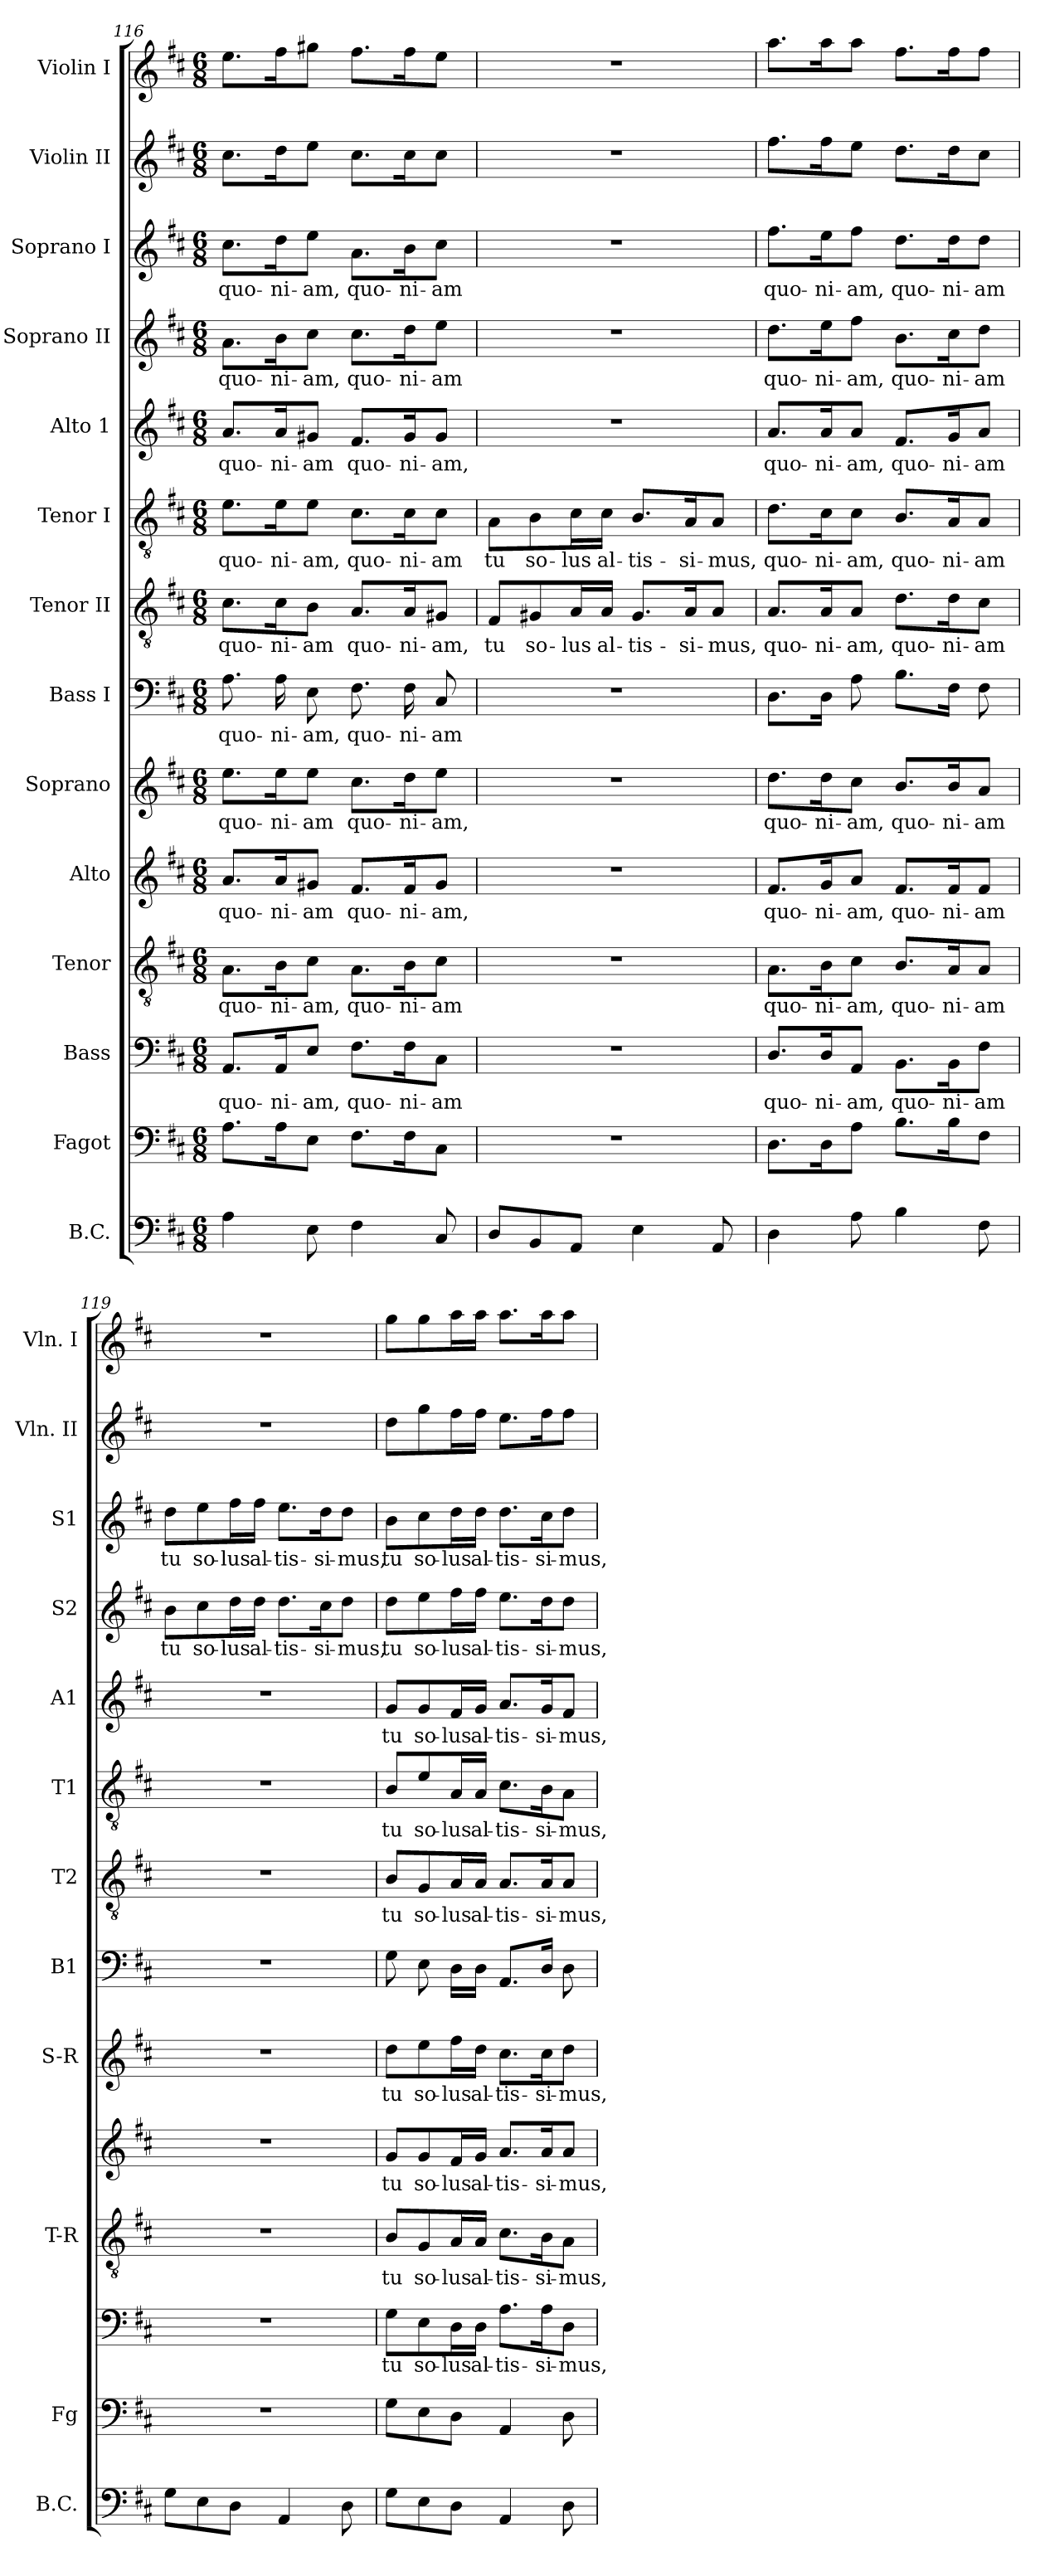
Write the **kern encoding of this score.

**kern	**kern	**kern	**text	**kern	**text	**kern	**text	**kern	**text	**kern	**text	**kern	**text	**kern	**text	**kern	**text	**kern	**text	**kern	**text	**kern	**kern
*part14	*part13	*part12	*part12	*part11	*part11	*part10	*part10	*part9	*part9	*part8	*part8	*part7	*part7	*part6	*part6	*part5	*part5	*part4	*part4	*part3	*part3	*part2	*part1
*staff14	*staff13	*staff12	*staff12	*staff11	*staff11	*staff10	*staff10	*staff9	*staff9	*staff8	*staff8	*staff7	*staff7	*staff6	*staff6	*staff5	*staff5	*staff4	*staff4	*staff3	*staff3	*staff2	*staff1
*I"B.C.	*I"Fagot	*I"Bass	*	*I"Tenor	*	*I"Alto	*	*I"Soprano	*	*I"Bass I	*	*I"Tenor II	*	*I"Tenor I	*	*I"Alto 1	*	*I"Soprano II	*	*I"Soprano I	*	*I"Violin II	*I"Violin I
*I'B.C.	*I'Fg	*	*	*I'T-R	*	*	*	*I'S-R	*	*I'B1	*	*I'T2	*	*I'T1	*	*I'A1	*	*I'S2	*	*I'S1	*	*I'Vln. II	*I'Vln. I
*clefF4	*clefF4	*clefF4	*	*clefGv2	*	*clefG2	*	*clefG2	*	*clefF4	*	*clefGv2	*	*clefGv2	*	*clefG2	*	*clefG2	*	*clefG2	*	*clefG2	*clefG2
*k[f#c#]	*k[f#c#]	*k[f#c#]	*	*k[f#c#]	*	*k[f#c#]	*	*k[f#c#]	*	*k[f#c#]	*	*k[f#c#]	*	*k[f#c#]	*	*k[f#c#]	*	*k[f#c#]	*	*k[f#c#]	*	*k[f#c#]	*k[f#c#]
*D:	*D:	*D:	*	*D:	*	*D:	*	*D:	*	*D:	*	*D:	*	*D:	*	*D:	*	*D:	*	*D:	*	*D:	*D:
*M6/8	*M6/8	*M6/8	*	*M6/8	*	*M6/8	*	*M6/8	*	*M6/8	*	*M6/8	*	*M6/8	*	*M6/8	*	*M6/8	*	*M6/8	*	*M6/8	*M6/8
=116	=116	=116	=116	=116	=116	=116	=116	=116	=116	=116	=116	=116	=116	=116	=116	=116	=116	=116	=116	=116	=116	=116	=116
!	!	!	!LO:LY:b	!	!LO:LY:b	!	!LO:LY:b	!	!LO:LY:b	!	!LO:LY:b	!	!LO:LY:b	!	!LO:LY:b	!	!LO:LY:b	!	!LO:LY:b	!	!LO:LY:b	!	!
4A\	8.A\L	8.AA/L	quo-	8.A\L	quo-	8.a/L	quo-	8.ee\L	quo-	8.A\	quo-	8.c#\L	quo-	8.e\L	quo-	8.a/L	quo-	8.a\L	quo-	8.cc#\L	quo-	8.cc#\L	8.ee\L
!	!	!	!LO:LY:b	!	!LO:LY:b	!	!LO:LY:b	!	!LO:LY:b	!	!LO:LY:b	!	!LO:LY:b	!	!LO:LY:b	!	!LO:LY:b	!	!LO:LY:b	!	!LO:LY:b	!	!
.	16A\k	16AA/K	-ni-	16B\K	-ni-	16a/K	-ni-	16ee\K	-ni-	16A\	-ni-	16c#\K	-ni-	16e\K	-ni-	16a/K	-ni-	16b\K	-ni-	16dd\K	-ni-	16dd\k	16ff#\k
!	!	!	!LO:LY:b	!	!LO:LY:b	!	!LO:LY:b	!	!LO:LY:b	!	!LO:LY:b	!	!LO:LY:b	!	!LO:LY:b	!	!LO:LY:b	!	!LO:LY:b	!	!LO:LY:b	!	!
8E\	8E\J	8E/J	-am,	8c#\J	-am,	8g#X/J	-am	8ee\J	-am	8E\	-am,	8B\J	-am	8e\J	-am,	8g#X/J	-am	8cc#\J	-am,	8ee\J	-am,	8ee\J	8gg#X\J
!	!	!	!LO:LY:b	!	!LO:LY:b	!	!LO:LY:b	!	!LO:LY:b	!	!LO:LY:b	!	!LO:LY:b	!	!LO:LY:b	!	!LO:LY:b	!	!LO:LY:b	!	!LO:LY:b	!	!
4F#\	8.F#\L	8.F#\L	quo-	8.A\L	quo-	8.f#/L	quo-	8.cc#\L	quo-	8.F#\	quo-	8.A/L	quo-	8.c#\L	quo-	8.f#/L	quo-	8.cc#\L	quo-	8.a\L	quo-	8.cc#\L	8.ff#\L
!	!	!	!LO:LY:b	!	!LO:LY:b	!	!LO:LY:b	!	!LO:LY:b	!	!LO:LY:b	!	!LO:LY:b	!	!LO:LY:b	!	!LO:LY:b	!	!LO:LY:b	!	!LO:LY:b	!	!
.	16F#\k	16F#\K	-ni-	16B\K	-ni-	16f#/K	-ni-	16dd\K	-ni-	16F#\	-ni-	16A/K	-ni-	16c#\K	-ni-	16g#/K	-ni-	16dd\K	-ni-	16b\K	-ni-	16cc#\k	16ff#\k
!	!	!	!LO:LY:b	!	!LO:LY:b	!	!LO:LY:b	!	!LO:LY:b	!	!LO:LY:b	!	!LO:LY:b	!	!LO:LY:b	!	!LO:LY:b	!	!LO:LY:b	!	!LO:LY:b	!	!
8C#/	8C#\J	8C#\J	-am	8c#\J	-am	8g#/J	-am,	8ee\J	-am,	8C#/	-am	8G#X/J	-am,	8c#\J	-am	8g#/J	-am,	8ee\J	-am	8cc#\J	-am	8cc#\J	8ee\J
!!LO:PB:g=z
=117	=117	=117	=117	=117	=117	=117	=117	=117	=117	=117	=117	=117	=117	=117	=117	=117	=117	=117	=117	=117	=117	=117	=117
!	!	!	!	!	!	!	!	!	!	!	!	!	!LO:LY:b	!	!LO:LY:b	!	!	!	!	!	!	!	!
8D/L	2.r	2.r	.	2.r	.	2.r	.	2.r	.	2.r	.	8F#/L	tu	8A\L	tu	2.r	.	2.r	.	2.r	.	2.r	2.r
!	!	!	!	!	!	!	!	!	!	!	!	!	!LO:LY:b	!	!LO:LY:b	!	!	!	!	!	!	!	!
8BB/	.	.	.	.	.	.	.	.	.	.	.	8G#X/	so-	8B\	so-	.	.	.	.	.	.	.	.
!	!	!	!	!	!	!	!	!	!	!	!	!	!LO:LY:b	!	!LO:LY:b	!	!	!	!	!	!	!	!
8AA/J	.	.	.	.	.	.	.	.	.	.	.	16A/L	-lus	16c#\L	-lus	.	.	.	.	.	.	.	.
!	!	!	!	!	!	!	!	!	!	!	!	!	!LO:LY:b	!	!LO:LY:b	!	!	!	!	!	!	!	!
.	.	.	.	.	.	.	.	.	.	.	.	16A/JJ	al-	16c#\JJ	al-	.	.	.	.	.	.	.	.
!	!	!	!	!	!	!	!	!	!	!	!	!	!LO:LY:b	!	!LO:LY:b	!	!	!	!	!	!	!	!
4E\	.	.	.	.	.	.	.	.	.	.	.	8.G#/L	-tis-	8.B/L	-tis-	.	.	.	.	.	.	.	.
!	!	!	!	!	!	!	!	!	!	!	!	!	!LO:LY:b	!	!LO:LY:b	!	!	!	!	!	!	!	!
.	.	.	.	.	.	.	.	.	.	.	.	16A/K	-si-	16A/K	-si-	.	.	.	.	.	.	.	.
!	!	!	!	!	!	!	!	!	!	!	!	!	!LO:LY:b	!	!LO:LY:b	!	!	!	!	!	!	!	!
8AA/	.	.	.	.	.	.	.	.	.	.	.	8A/J	-mus,	8A/J	-mus,	.	.	.	.	.	.	.	.
=118	=118	=118	=118	=118	=118	=118	=118	=118	=118	=118	=118	=118	=118	=118	=118	=118	=118	=118	=118	=118	=118	=118	=118
!	!	!	!LO:LY:b	!	!LO:LY:b	!	!LO:LY:b	!	!LO:LY:b	!	!	!	!LO:LY:b	!	!LO:LY:b	!	!LO:LY:b	!	!LO:LY:b	!	!LO:LY:b	!	!
4D\	8.D\L	8.D/L	quo-	8.A\L	quo-	8.f#/L	quo-	8.dd\L	quo-	8.D\L	.	8.A/L	quo-	8.d\L	quo-	8.a/L	quo-	8.dd\L	quo-	8.ff#\L	quo-	8.ff#\L	8.aa\L
!	!	!	!LO:LY:b	!	!LO:LY:b	!	!LO:LY:b	!	!LO:LY:b	!	!	!	!LO:LY:b	!	!LO:LY:b	!	!LO:LY:b	!	!LO:LY:b	!	!LO:LY:b	!	!
.	16D\k	16D/K	-ni-	16B\K	-ni-	16g/K	-ni-	16dd\K	-ni-	16D\Jk	.	16A/K	-ni-	16c#\K	-ni-	16a/K	-ni-	16ee\K	-ni-	16ee\K	-ni-	16ff#\k	16aa\k
!	!	!	!LO:LY:b	!	!LO:LY:b	!	!LO:LY:b	!	!LO:LY:b	!	!	!	!LO:LY:b	!	!LO:LY:b	!	!LO:LY:b	!	!LO:LY:b	!	!LO:LY:b	!	!
8A\	8A\J	8AA/J	-am,	8c#\J	-am,	8a/J	-am,	8cc#\J	-am,	8A\	.	8A/J	-am,	8c#\J	-am,	8a/J	-am,	8ff#\J	-am,	8ff#\J	-am,	8ee\J	8aa\J
!	!	!	!LO:LY:b	!	!LO:LY:b	!	!LO:LY:b	!	!LO:LY:b	!	!	!	!LO:LY:b	!	!LO:LY:b	!	!LO:LY:b	!	!LO:LY:b	!	!LO:LY:b	!	!
4B\	8.B\L	8.BB\L	quo-	8.B/L	quo-	8.f#/L	quo-	8.b/L	quo-	8.B\L	.	8.d\L	quo-	8.B/L	quo-	8.f#/L	quo-	8.b\L	quo-	8.dd\L	quo-	8.dd\L	8.ff#\L
!	!	!	!LO:LY:b	!	!LO:LY:b	!	!LO:LY:b	!	!LO:LY:b	!	!	!	!LO:LY:b	!	!LO:LY:b	!	!LO:LY:b	!	!LO:LY:b	!	!LO:LY:b	!	!
.	16B\k	16BB\K	-ni-	16A/K	-ni-	16f#/K	-ni-	16b/K	-ni-	16F#\Jk	.	16d\K	-ni-	16A/K	-ni-	16g/K	-ni-	16cc#\K	-ni-	16dd\K	-ni-	16dd\k	16ff#\k
!	!	!	!LO:LY:b	!	!LO:LY:b	!	!LO:LY:b	!	!LO:LY:b	!	!	!	!LO:LY:b	!	!LO:LY:b	!	!LO:LY:b	!	!LO:LY:b	!	!LO:LY:b	!	!
8F#\	8F#\J	8F#\J	-am	8A/J	-am	8f#/J	-am	8a/J	-am	8F#\	.	8c#\J	-am	8A/J	-am	8a/J	-am	8dd\J	-am	8dd\J	-am	8cc#\J	8ff#\J
=119	=119	=119	=119	=119	=119	=119	=119	=119	=119	=119	=119	=119	=119	=119	=119	=119	=119	=119	=119	=119	=119	=119	=119
!	!	!	!	!	!	!	!	!	!	!	!	!	!	!	!	!	!	!	!LO:LY:b	!	!LO:LY:b	!	!
8G\L	2.r	2.r	.	2.r	.	2.r	.	2.r	.	2.r	.	2.r	.	2.r	.	2.r	.	8b\L	tu	8dd\L	tu	2.r	2.r
!	!	!	!	!	!	!	!	!	!	!	!	!	!	!	!	!	!	!	!LO:LY:b	!	!LO:LY:b	!	!
8E\	.	.	.	.	.	.	.	.	.	.	.	.	.	.	.	.	.	8cc#\	so-	8ee\	so-	.	.
!	!	!	!	!	!	!	!	!	!	!	!	!	!	!	!	!	!	!	!LO:LY:b	!	!LO:LY:b	!	!
8D\J	.	.	.	.	.	.	.	.	.	.	.	.	.	.	.	.	.	16dd\L	-lus	16ff#\L	-lus	.	.
!	!	!	!	!	!	!	!	!	!	!	!	!	!	!	!	!	!	!	!LO:LY:b	!	!LO:LY:b	!	!
.	.	.	.	.	.	.	.	.	.	.	.	.	.	.	.	.	.	16dd\JJ	al-	16ff#\JJ	al-	.	.
!	!	!	!	!	!	!	!	!	!	!	!	!	!	!	!	!	!	!	!LO:LY:b	!	!LO:LY:b	!	!
4AA/	.	.	.	.	.	.	.	.	.	.	.	.	.	.	.	.	.	8.dd\L	-tis-	8.ee\L	-tis-	.	.
!	!	!	!	!	!	!	!	!	!	!	!	!	!	!	!	!	!	!	!LO:LY:b	!	!LO:LY:b	!	!
.	.	.	.	.	.	.	.	.	.	.	.	.	.	.	.	.	.	16cc#\K	-si-	16dd\K	-si-	.	.
!	!	!	!	!	!	!	!	!	!	!	!	!	!	!	!	!	!	!	!LO:LY:b	!	!LO:LY:b	!	!
8D\	.	.	.	.	.	.	.	.	.	.	.	.	.	.	.	.	.	8dd\J	-mus,	8dd\J	-mus,	.	.
=120	=120	=120	=120	=120	=120	=120	=120	=120	=120	=120	=120	=120	=120	=120	=120	=120	=120	=120	=120	=120	=120	=120	=120
!	!	!	!LO:LY:b	!	!LO:LY:b	!	!LO:LY:b	!	!LO:LY:b	!	!	!	!LO:LY:b	!	!LO:LY:b	!	!LO:LY:b	!	!LO:LY:b	!	!LO:LY:b	!	!
8G\L	8G\L	8G\L	tu	8B/L	tu	8g/L	tu	8dd\L	tu	8G\	.	8B/L	tu	8B/L	tu	8g/L	tu	8dd\L	tu	8b\L	tu	8dd\L	8gg\L
!	!	!	!LO:LY:b	!	!LO:LY:b	!	!LO:LY:b	!	!LO:LY:b	!	!	!	!LO:LY:b	!	!LO:LY:b	!	!LO:LY:b	!	!LO:LY:b	!	!LO:LY:b	!	!
8E\	8E\	8E\	so-	8G/	so-	8g/	so-	8ee\	so-	8E\	.	8G/	so-	8e/	so-	8g/	so-	8ee\	so-	8cc#\	so-	8gg\	8gg\
!	!	!	!LO:LY:b	!	!LO:LY:b	!	!LO:LY:b	!	!LO:LY:b	!	!	!	!LO:LY:b	!	!LO:LY:b	!	!LO:LY:b	!	!LO:LY:b	!	!LO:LY:b	!	!
8D\J	8D\J	16D\L	-lus	16A/L	-lus	16f#/L	-lus	16ff#\L	-lus	16D\LL	.	16A/L	-lus	16A/L	-lus	16f#/L	-lus	16ff#\L	-lus	16dd\L	-lus	16ff#\L	16aa\L
!	!	!	!LO:LY:b	!	!LO:LY:b	!	!LO:LY:b	!	!LO:LY:b	!	!	!	!LO:LY:b	!	!LO:LY:b	!	!LO:LY:b	!	!LO:LY:b	!	!LO:LY:b	!	!
.	.	16D\JJ	al-	16A/JJ	al-	16g/JJ	al-	16dd\JJ	al-	16D\JJ	.	16A/JJ	al-	16A/JJ	al-	16g/JJ	al-	16ff#\JJ	al-	16dd\JJ	al-	16ff#\JJ	16aa\JJ
!	!	!	!LO:LY:b	!	!LO:LY:b	!	!LO:LY:b	!	!LO:LY:b	!	!	!	!LO:LY:b	!	!LO:LY:b	!	!LO:LY:b	!	!LO:LY:b	!	!LO:LY:b	!	!
4AA/	4AA/	8.A\L	-tis-	8.c#\L	-tis-	8.a/L	-tis-	8.cc#\L	-tis-	8.AA/L	.	8.A/L	-tis-	8.c#\L	-tis-	8.a/L	-tis-	8.ee\L	-tis-	8.dd\L	-tis-	8.ee\L	8.aa\L
!	!	!	!LO:LY:b	!	!LO:LY:b	!	!LO:LY:b	!	!LO:LY:b	!	!	!	!LO:LY:b	!	!LO:LY:b	!	!LO:LY:b	!	!LO:LY:b	!	!LO:LY:b	!	!
.	.	16A\K	-si-	16B\K	-si-	16a/K	-si-	16cc#\K	-si-	16D/Jk	.	16A/K	-si-	16B\K	-si-	16g/K	-si-	16dd\K	-si-	16cc#\K	-si-	16ff#\k	16aa\k
!	!	!	!LO:LY:b	!	!LO:LY:b	!	!LO:LY:b	!	!LO:LY:b	!	!	!	!LO:LY:b	!	!LO:LY:b	!	!LO:LY:b	!	!LO:LY:b	!	!LO:LY:b	!	!
8D\	8D\	8D\J	-mus,	8A\J	-mus,	8a/J	-mus,	8dd\J	-mus,	8D\	.	8A/J	-mus,	8A\J	-mus,	8f#/J	-mus,	8dd\J	-mus,	8dd\J	-mus,	8ff#\J	8aa\J
=	=	=	=	=	=	=	=	=	=	=	=	=	=	=	=	=	=	=	=	=	=	=	=
*-	*-	*-	*-	*-	*-	*-	*-	*-	*-	*-	*-	*-	*-	*-	*-	*-	*-	*-	*-	*-	*-	*-	*-
